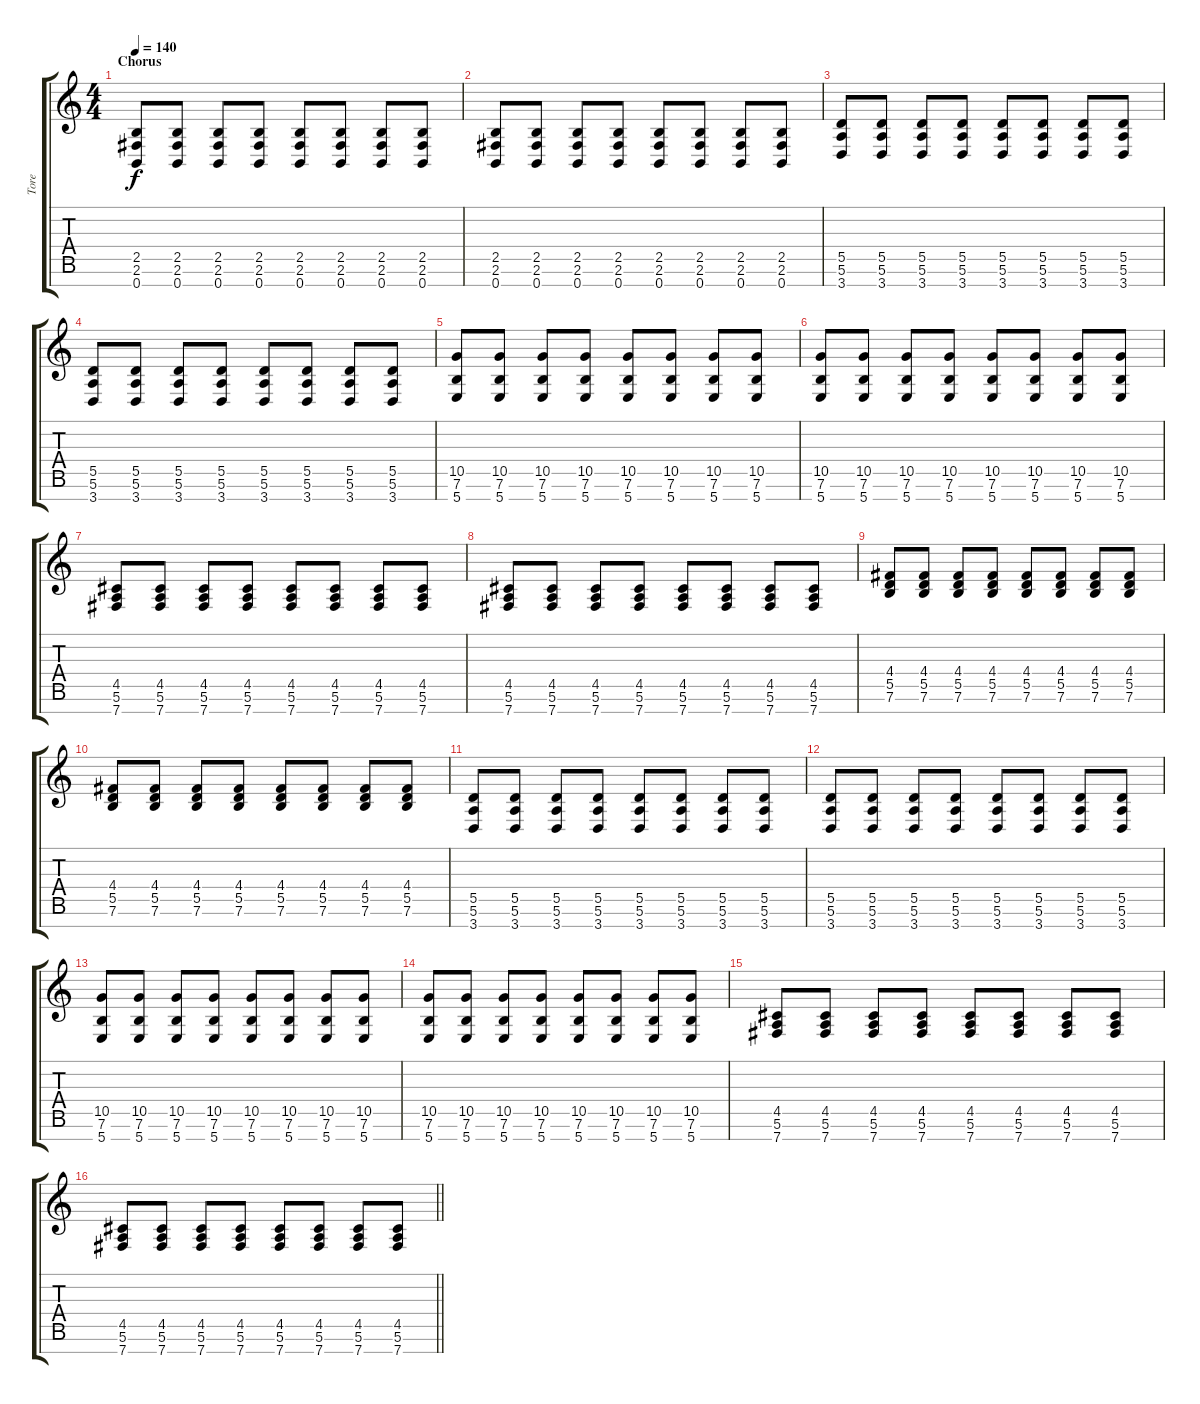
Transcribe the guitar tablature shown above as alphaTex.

\track ("Tore" "Tore") {instrument distortionguitar}
\staff {score tabs}
\tuning (E4 B3 G3 D3 A2 E2 B1) {hide}
\ts (4 4)
\section ("" "Chorus")
\tempo 140
\clef g2
\ks c
(2.5 2.6 0.7).8{dy f} (2.5 2.6 0.7).8 (2.5 2.6 0.7).8 (2.5 2.6 0.7).8 (2.5 2.6 0.7).8 (2.5 2.6 0.7).8 (2.5 2.6 0.7).8 (2.5 2.6 0.7).8 |
(2.5 2.6 0.7).8 (2.5 2.6 0.7).8 (2.5 2.6 0.7).8 (2.5 2.6 0.7).8 (2.5 2.6 0.7).8 (2.5 2.6 0.7).8 (2.5 2.6 0.7).8 (2.5 2.6 0.7).8 |
(5.5 5.6 3.7).8 (5.5 5.6 3.7).8 (5.5 5.6 3.7).8 (5.5 5.6 3.7).8 (5.5 5.6 3.7).8 (5.5 5.6 3.7).8 (5.5 5.6 3.7).8 (5.5 5.6 3.7).8 |
(5.5 5.6 3.7).8 (5.5 5.6 3.7).8 (5.5 5.6 3.7).8 (5.5 5.6 3.7).8 (5.5 5.6 3.7).8 (5.5 5.6 3.7).8 (5.5 5.6 3.7).8 (5.5 5.6 3.7).8 |
(10.5 7.6 5.7).8 (10.5 7.6 5.7).8 (10.5 7.6 5.7).8 (10.5 7.6 5.7).8 (10.5 7.6 5.7).8 (10.5 7.6 5.7).8 (10.5 7.6 5.7).8 (10.5 7.6 5.7).8 |
(10.5 7.6 5.7).8 (10.5 7.6 5.7).8 (10.5 7.6 5.7).8 (10.5 7.6 5.7).8 (10.5 7.6 5.7).8 (10.5 7.6 5.7).8 (10.5 7.6 5.7).8 (10.5 7.6 5.7).8 |
(4.5 5.6 7.7).8 (4.5 5.6 7.7).8 (4.5 5.6 7.7).8 (4.5 5.6 7.7).8 (4.5 5.6 7.7).8 (4.5 5.6 7.7).8 (4.5 5.6 7.7).8 (4.5 5.6 7.7).8 |
(4.5 5.6 7.7).8 (4.5 5.6 7.7).8 (4.5 5.6 7.7).8 (4.5 5.6 7.7).8 (4.5 5.6 7.7).8 (4.5 5.6 7.7).8 (4.5 5.6 7.7).8 (4.5 5.6 7.7).8 |
(4.4 5.5 7.6).8 (4.4 5.5 7.6).8 (4.4 5.5 7.6).8 (4.4 5.5 7.6).8 (4.4 5.5 7.6).8 (4.4 5.5 7.6).8 (4.4 5.5 7.6).8 (4.4 5.5 7.6).8 |
(4.4 5.5 7.6).8 (4.4 5.5 7.6).8 (4.4 5.5 7.6).8 (4.4 5.5 7.6).8 (4.4 5.5 7.6).8 (4.4 5.5 7.6).8 (4.4 5.5 7.6).8 (4.4 5.5 7.6).8 |
(5.5 5.6 3.7).8 (5.5 5.6 3.7).8 (5.5 5.6 3.7).8 (5.5 5.6 3.7).8 (5.5 5.6 3.7).8 (5.5 5.6 3.7).8 (5.5 5.6 3.7).8 (5.5 5.6 3.7).8 |
(5.5 5.6 3.7).8 (5.5 5.6 3.7).8 (5.5 5.6 3.7).8 (5.5 5.6 3.7).8 (5.5 5.6 3.7).8 (5.5 5.6 3.7).8 (5.5 5.6 3.7).8 (5.5 5.6 3.7).8 |
(10.5 7.6 5.7).8 (10.5 7.6 5.7).8 (10.5 7.6 5.7).8 (10.5 7.6 5.7).8 (10.5 7.6 5.7).8 (10.5 7.6 5.7).8 (10.5 7.6 5.7).8 (10.5 7.6 5.7).8 |
(10.5 7.6 5.7).8 (10.5 7.6 5.7).8 (10.5 7.6 5.7).8 (10.5 7.6 5.7).8 (10.5 7.6 5.7).8 (10.5 7.6 5.7).8 (10.5 7.6 5.7).8 (10.5 7.6 5.7).8 |
(4.5 5.6 7.7).8 (4.5 5.6 7.7).8 (4.5 5.6 7.7).8 (4.5 5.6 7.7).8 (4.5 5.6 7.7).8 (4.5 5.6 7.7).8 (4.5 5.6 7.7).8 (4.5 5.6 7.7).8 |
\barLineRight lightlight
(4.5 5.6 7.7).8 (4.5 5.6 7.7).8 (4.5 5.6 7.7).8 (4.5 5.6 7.7).8 (4.5 5.6 7.7).8 (4.5 5.6 7.7).8 (4.5 5.6 7.7).8 (4.5 5.6 7.7).8
